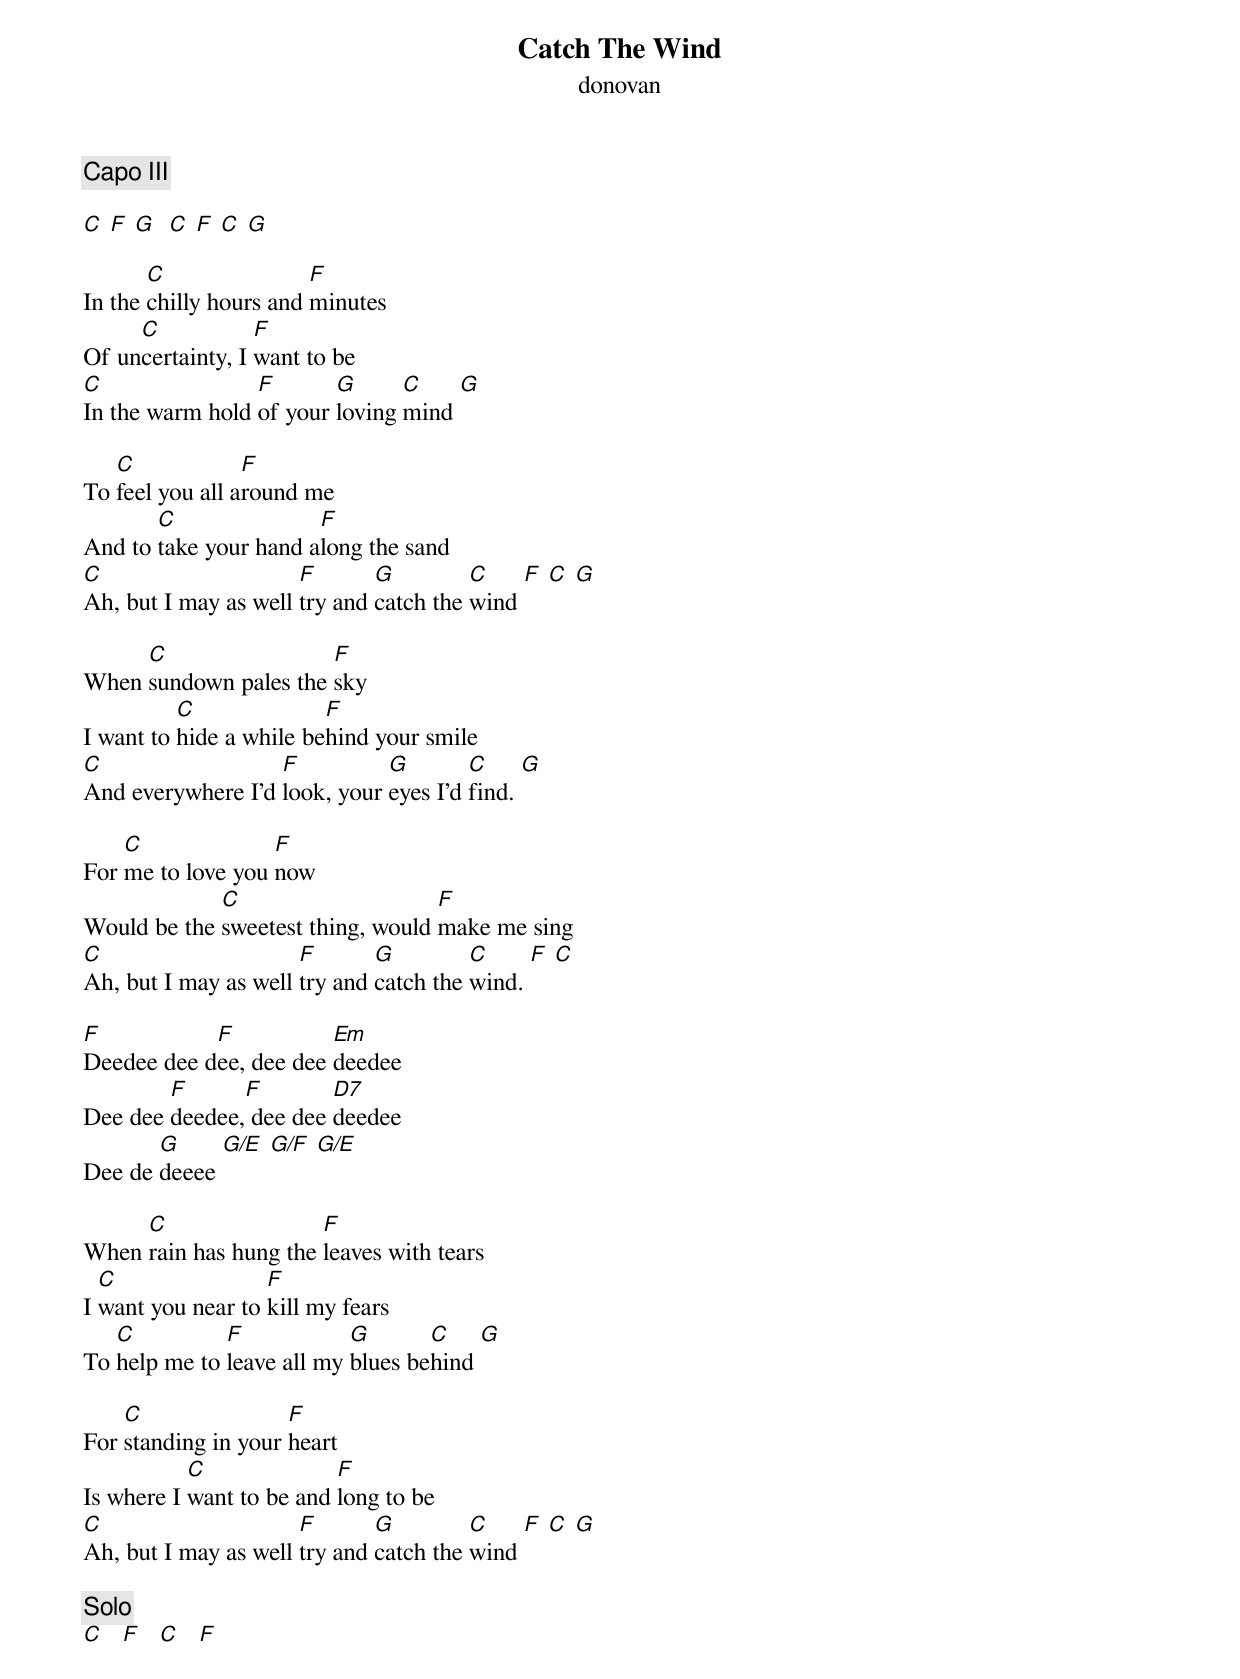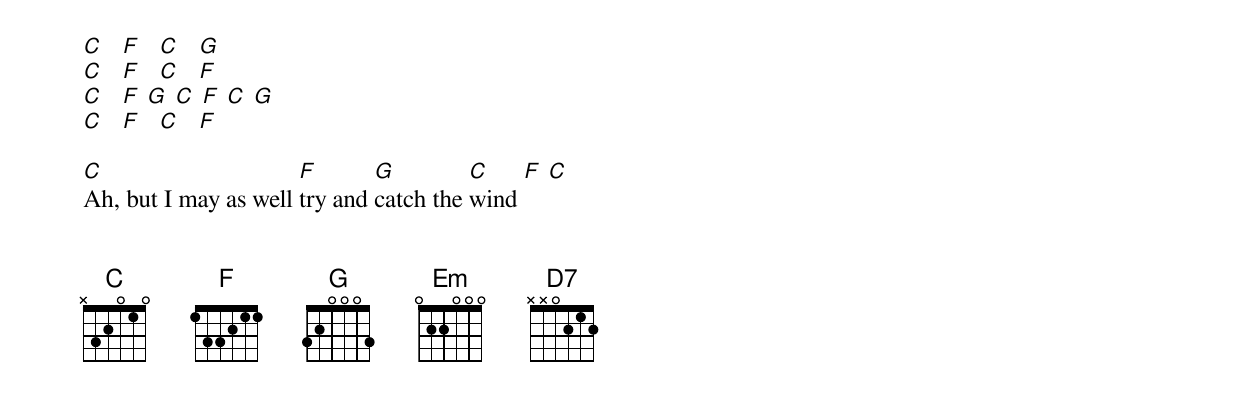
{title: Catch The Wind}
{subtitle: donovan}
{c:Capo III}

[C] [F] [G]  [C] [F] [C] [G]

In the [C]chilly hours and [F]minutes
Of un[C]certainty, I [F]want to be
[C]In the warm hold [F]of your [G]loving [C]mind [G]

To [C]feel you all a[F]round me
And to [C]take your hand a[F]long the sand
[C]Ah, but I may as well [F]try and [G]catch the [C]wind [F] [C] [G]

When [C]sundown pales the [F]sky
I want to [C]hide a while be[F]hind your smile
[C]And everywhere I'd [F]look, your [G]eyes I'd [C]find. [G]

For [C]me to love you [F]now
Would be the [C]sweetest thing, would [F]make me sing
[C]Ah, but I may as well [F]try and [G]catch the [C]wind. [F] [C]

[F]Deedee dee d[F]ee, dee dee [Em]deedee
Dee dee [F]deedee,[F] dee dee [D7]deedee
Dee de [G]deeee [G/E] [G/F] [G/E]

When [C]rain has hung the [F]leaves with tears
I [C]want you near to [F]kill my fears
To [C]help me to [F]leave all my [G]blues be[C]hind [G]

For [C]standing in your [F]heart
Is where I [C]want to be and [F]long to be
[C]Ah, but I may as well [F]try and [G]catch the [C]wind [F] [C] [G]

{c:Solo}
[C]   [F]   [C]   [F]
[C]   [F]   [C]   [G]
[C]   [F]   [C]   [F]
[C]   [F] [G] [C] [F] [C] [G]
[C]   [F]   [C]   [F]

[C]Ah, but I may as well [F]try and [G]catch the [C]wind [F] [C]

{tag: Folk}
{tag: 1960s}

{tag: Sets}
